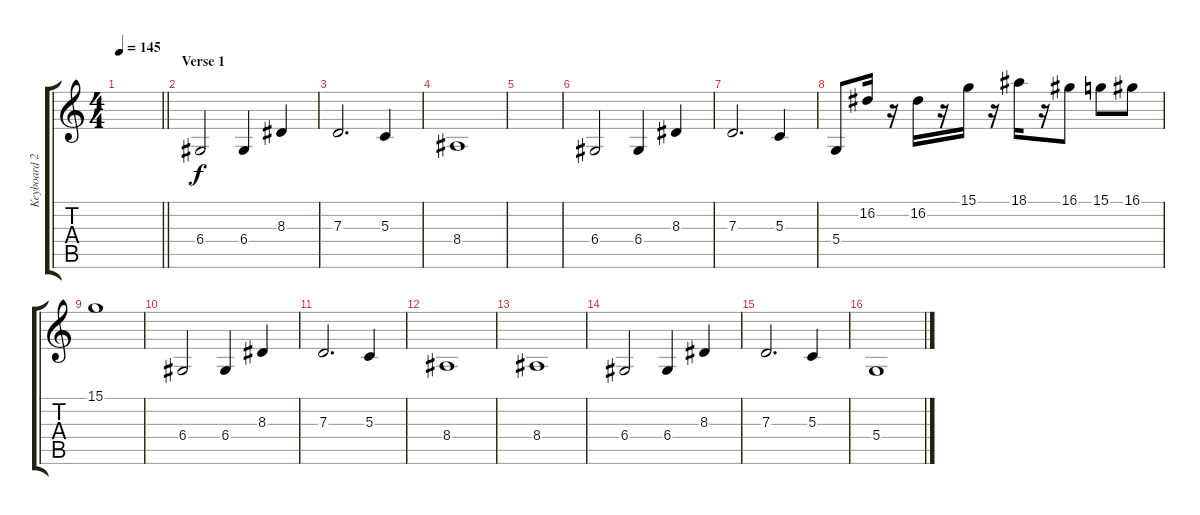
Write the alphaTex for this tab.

\track ("Keyboard 2" "Keyboard 2") {instrument stringensemble1}
\staff {score tabs}
\tuning (E4 B3 G3 D3 A2 E2) {hide}
\ts (4 4)
\tempo 145
\clef g2
\barLineRight lightlight
\ks c
|
\section ("" "Verse 1")
6.4.2{volume 9} 6.4.4 8.3.4 |
7.3.2{d} 5.3.4 |
8.4.1 |
|
6.4.2 6.4.4 8.3.4 |
7.3.2{d} 5.3.4 |
5.4.8 16.2.16 r.16 16.2.16 r.16 15.1.16 r.16 18.1.16 r.16 16.1.8 15.1.8 16.1.8 |
15.1.1 |
6.4.2 6.4.4 8.3.4 |
7.3.2{d} 5.3.4 |
8.4.1 |
8.4.1 |
6.4.2 6.4.4 8.3.4 |
7.3.2{d} 5.3.4 |
5.4.1
